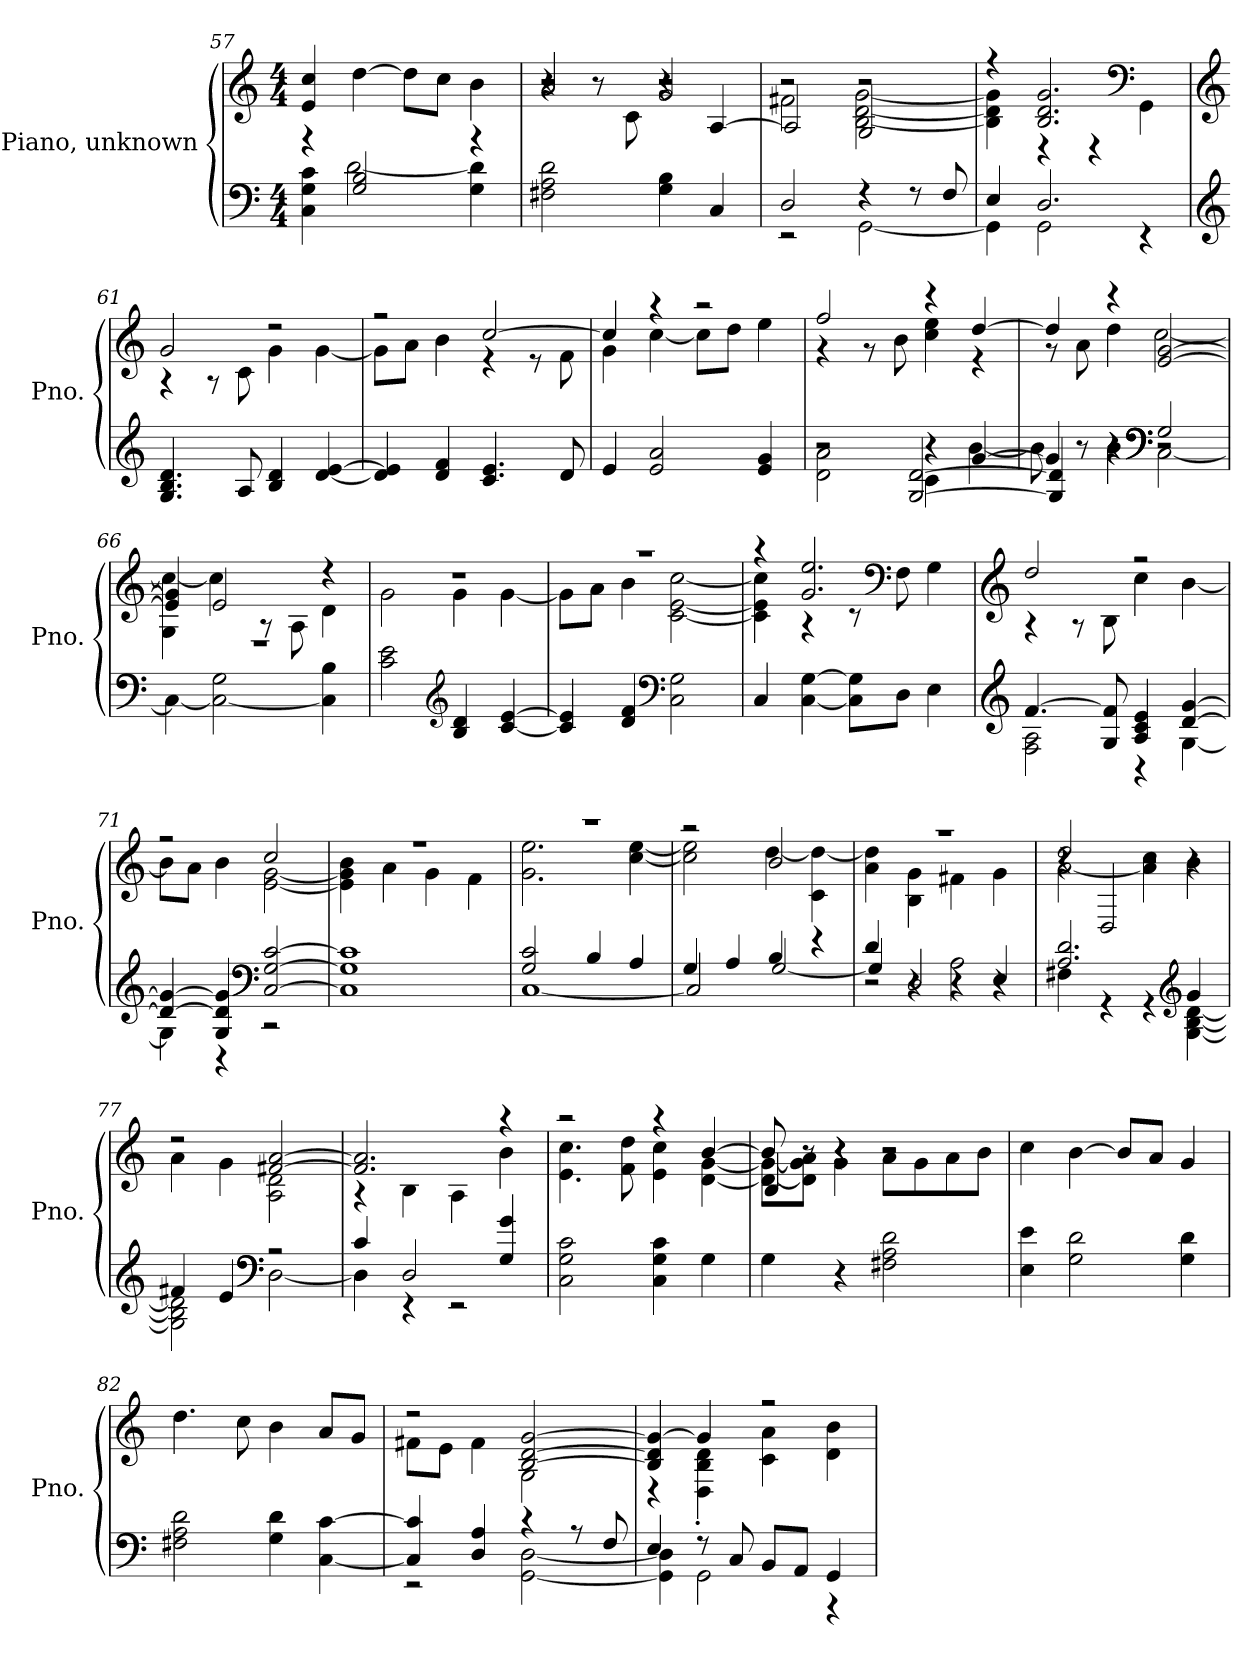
**kern	**kern
*part1	*part1
*staff2	*staff1
*I"Piano, unknown	*
*I'Pno.	*
*clefF4	*clefG2
*k[]	*k[]
*M4/4	*M4/4
=57	=57
*^	*
4r	4C\ 4G\ 4c\	4e/ 4cc/
2G/ 2B/	[2d\	[4dd\
.	.	8dd\L]
.	.	8cc\J
4r	4G\ 4d\]	4b\
*v	*v	*
=58	=58
*	*^
*	*	*^
2F#X\ 2A\ 2d\	2a/	4r	2r
.	.	8r	.
.	.	8c\	.
4G\ 4B\	2g/	2r	4r
4C/	.	.	[4A/
!!LO:LB:g=z	!!	!!
=59	=59	=59	=59
*^	*	*	*
2D/	2r	2r	2f#X\	2A/]
4r	[2GG\	2G/	[2B\ [2d\ [2g\	2r
8r	.	.	.	.
8F/	.	.	.	.
*	*	*	*v	*v
=60	=60	=60	=60
4E/	4GG\]	4r	4B\] 4d\] 4g\]
2.D/	2GG\	2.B/ 2.d/ 2.g/	4r
.	.	.	4r
*	*	*clefF4	*
.	4r	.	4GG\
*v	*v	*	*
=61	=61	=61
*clefG2	*clefG2	*
4.G/ 4.B/ 4.d/	2g/	4r
.	.	8r
8A/	.	8c\
4B/ 4d/	2r	4g\
[4d/ [4e/	.	[4g\
=62	=62	=62
4d/] 4e/]	2r	8g\L]
.	.	8a\J
4d/ 4f/	.	4b\
4.c/ 4.e/	[2cc/	4r
.	.	8r
8d/	.	8f\
=63	=63	=63
4e/	4cc/]	4g\
2e/ 2a/	4r	[4cc\
.	2r	8cc\L]
.	.	8dd\J
4e/ 4g/	.	4ee\
=64	=64	=64
*^	*	*
*	*^	*	*
2r	2d\ 2a\	2r	2ff/	4r
.	.	.	.	8r
.	.	.	.	8b\
4r	4c\	[2G/ [2d/	4r	4cc\ 4ee\
[4g/	[4b\	.	[4dd/	4r
!!LO:LB:g=z	!!
=65	=65	=65	=65	=65
4g/]	8b\]	4G/] 4d/]	4dd/]	8r
.	8r	.	.	8a\
4r	4b\	4r	4r	4dd\
*clefF4	*	*	*	*
2r	[2C\	2G/	[2e/ [2g/	[2cc\
*	*v	*v	*	*
=66	=66	=66	=66
1r	4C\_	4e/] 4g/]	4G\ 4cc\_
.	2C\_ 2G\	2e/	4cc\]
.	.	.	8r
.	.	.	8A\
.	4C\] 4B\	4r	4d\
*v	*v	*	*
=67	=67	=67
2c\ 2e\	1r	2g\
*clefG2	*	*
4B/ 4d/	.	4g\
[4c/ [4e/	.	[4g\
=68	=68	=68
4c/] 4e/]	1r	8g\L]
.	.	8a\J
4d/ 4f/	.	4b\
*clefF4	*	*
2C\ 2G\	.	[2c\ [2e\ [2cc\
=69	=69	=69
4C/	4r	4c\] 4e\] 4cc\]
[4C\ [4G\	2.g/ 2.ee/	4r
8C\] 8G\]L	.	8r
*	*clefF4	*
8D\J	.	8F\
4E\	.	4G\
=70	=70	=70
*clefG2	*clefG2	*
*^	*	*
[4.f/	2F\ 2A\	2dd/	4r
.	.	.	8r
8G/ 8f/]	.	.	8B\
4A/ 4c/ 4e/	4r	2r	4cc\
[4d/ [4g/	[4G\	.	[4b\
!!LO:PB:g=z	!!
=71	=71	=71	=71
4d/_ 4g/_	4G\]	2r	8b\L]
.	.	.	8a\J
4G/ 4d/] 4g/]	4r	.	4b\
*clefF4	*	*	*
[2C/ [2G/ [2c/	2r	2cc/	[2e\ [2g\
*v	*v	*	*
=72	=72	=72
1C] 1G] 1c]	1r	4e\] 4g\] 4b\
.	.	4a\
.	.	4g\
.	.	4f\
=73	=73	=73
*^	*	*
2G/ 2c/	[1C	1r	2.g\ 2.ee\
4B/	.	.	.
4A/	.	.	[4cc\ [4ee\
=74	=74	=74	=74
4G/	2C/]	2r	2cc\] 2ee\]
4A/	.	.	.
4B/	[2G/	2b/	[4dd\
4r	.	.	4c\ 4dd\_
=75	=75	=75	=75
*	*^	*	*
4d/	2r	4G/]	1r	4a\ 4dd\]
4r	.	2D/	.	4B\ 4g\
4r	2A\	.	.	4f#X\
4E/	.	4r	.	4g\
*	*v	*v	*	*
=76	=76	=76	=76
*	*	*	*^
2.A/ 2.d/	4F#X\	2dd/	[2a\	4r
.	4r	.	.	2D/
.	4r	2r	4a\] 4cc\	.
*clefG2	*	*	*	*
4g/	[4G\ [4B\ [4d\	.	4b\	4r
*	*	*	*v	*v
=77	=77	=77	=77
4f#X/	2G\] 2B\] 2d\]	2r	4a\
4e/	.	.	4g\
*clefF4	*	*	*
2r	[2D\	[2f#X/ [2a/	2A\ 2d\
!!LO:LB:g=z	!!
=78	=78	=78	=78
4c/	4D\]	2.f#/] 2.a/]	4r
2D/	4r	.	4B\
.	2r	.	4A\
4G/ 4g/	.	4r	4b\
*v	*v	*	*
=79	=79	=79
2C\ 2G\ 2c\	2r	4.e\ 4.cc\
.	.	8f\ 8dd\
4C\ 4G\ 4c\	4r	4e\ 4cc\
4G\	[4b/	[4d\ [4g\
=80	=80	=80
*	*	*^
4G\	8b/]	8d\_ 8g\_L	4B/
.	8r	8d\] 8g\] 8a\J	.
4r	4r	4g\	4r
2F#X\ 2A\ 2d\	2r	8a\L	2r
.	.	8g\	.
.	.	8a\	.
.	.	8b\J	.
*	*v	*v	*v
=81	=81
4E\ 4e\	4cc\
2G\ 2d\	[4b\
.	8b/L]
.	8a/J
4G\ 4d\	4g/
=82	=82
2F#X\ 2A\ 2d\	4.dd\
.	8cc\
4G\ 4d\	4b\
[4C\ [4c\	8a/L
.	8g/J
=83	=83
*^	*^
4C/] 4c/]	2r	2r	8f#X\L
.	.	.	8e\J
4D/ 4A/	.	.	4f#\
4r	[2GG\ [2D\	[2B/ [2d/ [2g/	2G\
8r	.	.	.
8F/	.	.	.
!!LO:LB:g=z	!!
=84	=84	=84	=84
4E/	4GG\] 4D\]	4B/] 4d/] 4g/_	4r
8r	2GG\	4g/]	4D\' 4B\' 4d\'
8C/	.	.	.
8BB/L	.	2r	4c\ 4a\
8AA/J	.	.	.
4GG/	4r	.	4d\ 4b\
*v	*v	*	*
*	*v	*v
=	=
*-	*-
